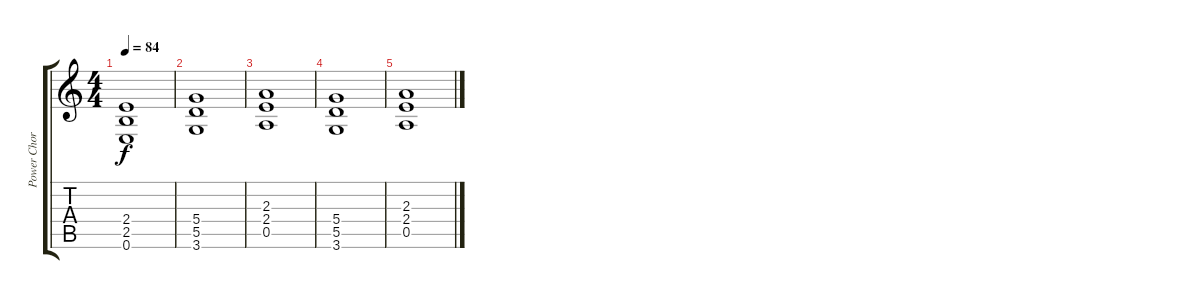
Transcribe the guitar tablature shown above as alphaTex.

\track ("Power Chords Guitar" "Power Chor") {instrument overdrivenguitar}
\staff {score tabs}
\tuning (E4 B3 G3 D3 A2 E2) {hide}
\ts (4 4)
\tempo 84
\clef g2
\ks c
(2.4 2.5 0.6).1{dy f} |
(5.4 5.5 3.6).1 |
(2.3 2.4 0.5).1 |
(5.4 5.5 3.6).1 |
(2.3 2.4 0.5).1
